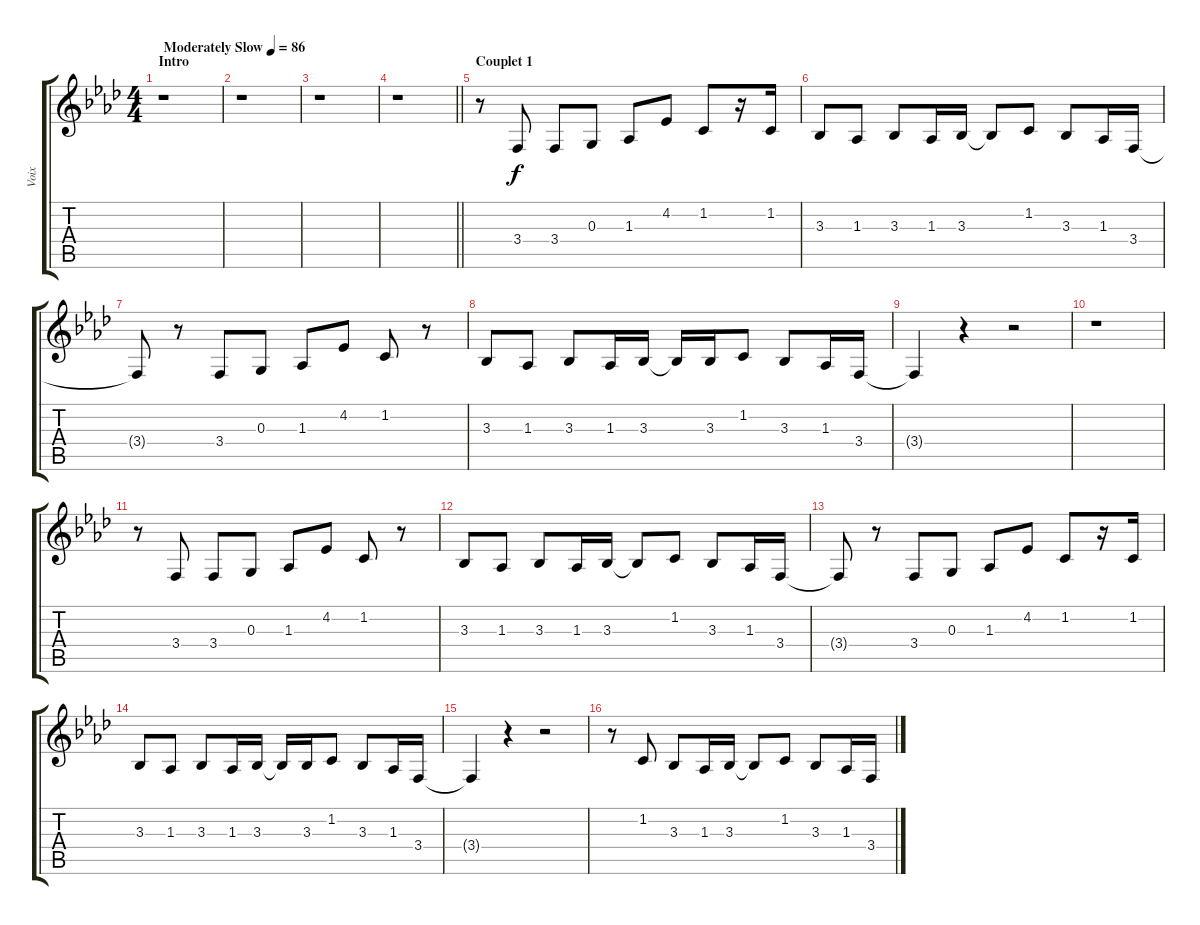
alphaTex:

\track ("Voix" "Voix") {instrument lead1square}
\staff {score tabs}
\tuning (E4 B3 G3 D3 A2 E2) {hide}
\ts (4 4)
\section ("" "Intro")
\tempo (86 "Moderately Slow")
\clef g2
\ks ab
r.1{dy f instrument lead1square} |
r.1 |
r.1 |
\barLineRight lightlight
r.1 |
\section ("" "Couplet 1")
r.8 3.4.8 3.4.8 0.3.8 1.3.8 4.2.8 1.2.8 r.16 1.2.16 |
3.3.8 1.3.8 3.3.8 1.3.16 3.3.16 3.3{t}.8 1.2.8 3.3.8 1.3.16 3.4.16 |
3.4{t}.8 r.8 3.4.8 0.3.8 1.3.8 4.2.8 1.2.8 r.8 |
3.3.8 1.3.8 3.3.8 1.3.16 3.3.16 3.3{t}.16 3.3.16 1.2.8 3.3.8 1.3.16 3.4.16 |
3.4{t}.4 r.4 r.2 |
r.1 |
r.8 3.4.8 3.4.8 0.3.8 1.3.8 4.2.8 1.2.8 r.8 |
3.3.8 1.3.8 3.3.8 1.3.16 3.3.16 3.3{t}.8 1.2.8 3.3.8 1.3.16 3.4.16 |
3.4{t}.8 r.8 3.4.8 0.3.8 1.3.8 4.2.8 1.2.8 r.16 1.2.16 |
3.3.8 1.3.8 3.3.8 1.3.16 3.3.16 3.3{t}.16 3.3.16 1.2.8 3.3.8 1.3.16 3.4.16 |
3.4{t}.4 r.4 r.2 |
r.8 1.2.8 3.3.8 1.3.16 3.3.16 3.3{t}.8 1.2.8 3.3.8 1.3.16 3.4.16
